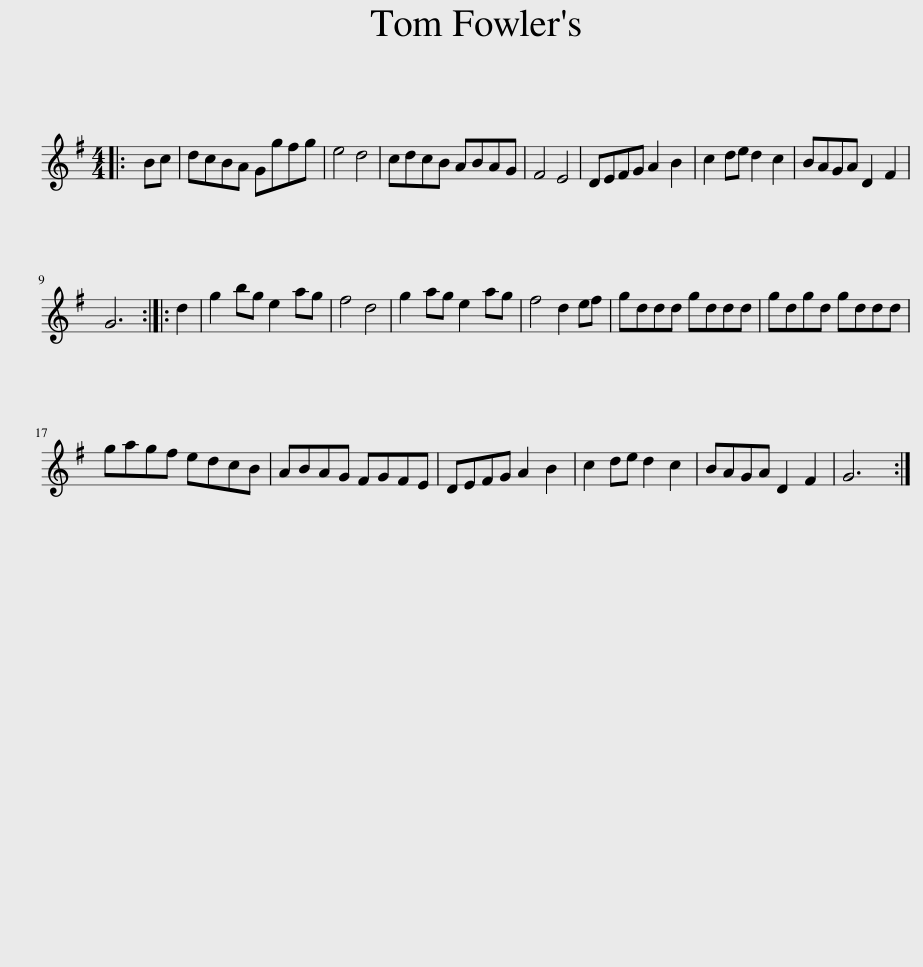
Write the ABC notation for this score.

X:1
L:1/8
M:4/4
I:linebreak $
K:G
V:1 treble
V:1
|: Bc | dcBA Ggfg | e4 d4 | cdcB ABAG | F4 E4 | %5
 DEFG A2 B2 | c2 de d2 c2 | BAGA D2 F2 |$ G6 :: d2 | %10
 g2 bg e2 ag | f4 d4 | g2 ag e2 ag | f4 d2 ef | gddd gddd | %15
 gdgd gddd |$ gagf edcB | ABAG FGFE | DEFG A2 B2 | c2 de d2 c2 | %20
 BAGA D2 F2 | G6 :| %22
